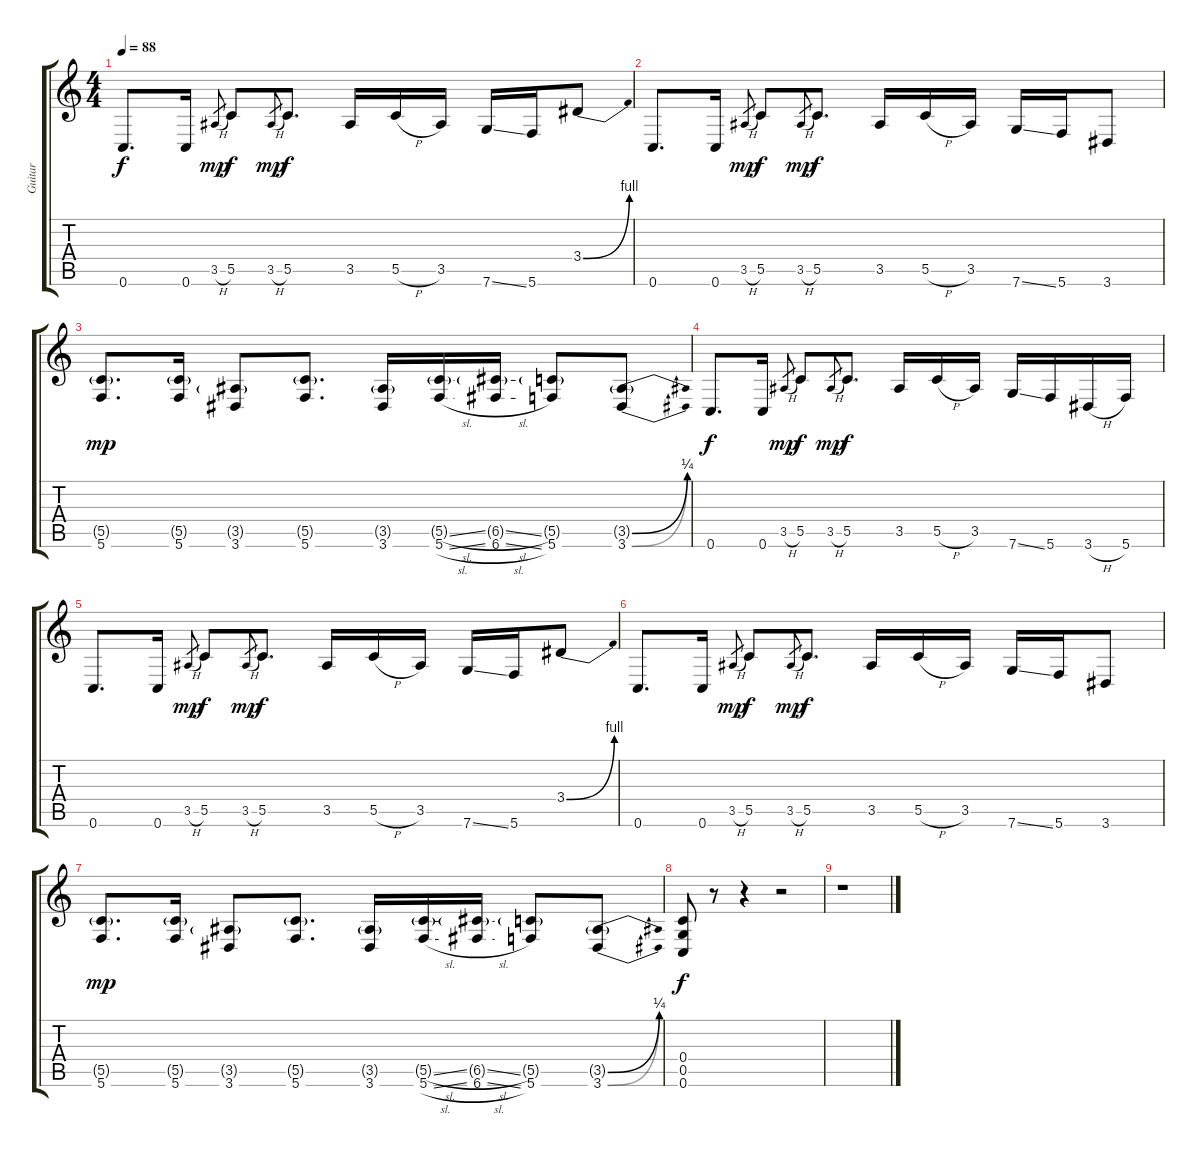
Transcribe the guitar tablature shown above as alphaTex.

\track ("Guitar" "Guitar") {instrument overdrivenguitar}
\staff {score tabs}
\tuning (D4 A3 F3 C3 G2 C2) {hide}
\ts (4 4)
\tempo 88
\clef g2
\ks c
0.6.8{d dy f} 0.6.16 3.5{h}.8{gr dy mp} 5.5.8{dy f} 3.5{h}.8{gr dy mp} 5.5.8{d dy f} 3.5.16 5.5{h}.16 3.5.16 7.6{ss}.16 5.6.16 3.4{be (bend 0 0 60 4)}.8 |
0.6.8{d} 0.6.16 3.5{h}.8{gr dy mp} 5.5.8{dy f} 3.5{h}.8{gr dy mp} 5.5.8{d dy f} 3.5.16 5.5{h}.16 3.5.16 7.6{ss}.16 5.6.16 3.6.8 |
(5.5{g} 5.6).8{d dy mp} (5.5{g} 5.6).16 (3.5{g} 3.6).8 (5.5{g} 5.6).8{d} (3.5{g} 3.6).16 (5.5{sl g} 5.6{sl}).16 (6.5{sl g} 6.6{sl}).16 (5.5{g} 5.6).8 (3.5{be (bend 0 0 60 1) g} 3.6{be (bend 0 0 60 1)}).8 |
0.6.8{d dy f} 0.6.16 3.5{h}.8{gr dy mp} 5.5.8{dy f} 3.5{h}.8{gr dy mp} 5.5.8{d dy f} 3.5.16 5.5{h}.16 3.5.16 7.6{ss}.16 5.6.16 3.6{h}.16 5.6.16 |
0.6.8{d} 0.6.16 3.5{h}.8{gr dy mp} 5.5.8{dy f} 3.5{h}.8{gr dy mp} 5.5.8{d dy f} 3.5.16 5.5{h}.16 3.5.16 7.6{ss}.16 5.6.16 3.4{be (bend 0 0 60 4)}.8 |
0.6.8{d} 0.6.16 3.5{h}.8{gr dy mp} 5.5.8{dy f} 3.5{h}.8{gr dy mp} 5.5.8{d dy f} 3.5.16 5.5{h}.16 3.5.16 7.6{ss}.16 5.6.16 3.6.8 |
(5.5{g} 5.6).8{d dy mp} (5.5{g} 5.6).16 (3.5{g} 3.6).8 (5.5{g} 5.6).8{d} (3.5{g} 3.6).16 (5.5{sl g} 5.6{sl}).16 (6.5{sl g} 6.6{sl}).16 (5.5{g} 5.6).8 (3.5{be (bend 0 0 60 1) g} 3.6{be (bend 0 0 60 1)}).8 |
(0.4 0.5 0.6).8{dy f} r.8 r.4 r.2 |
r.1
